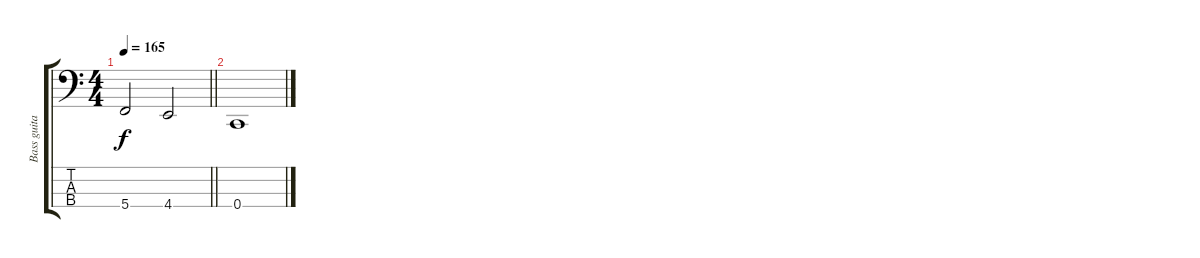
\track ("Bass guitar" "Bass guita") {instrument electricbassfinger}
\staff {score tabs}
\tuning (F2 C2 G1 C1) {hide}
\ts (4 4)
\tempo 165
\clef f4
\barLineRight lightlight
\ks c
5.4.2{dy f} 4.4.2 |
0.4.1
